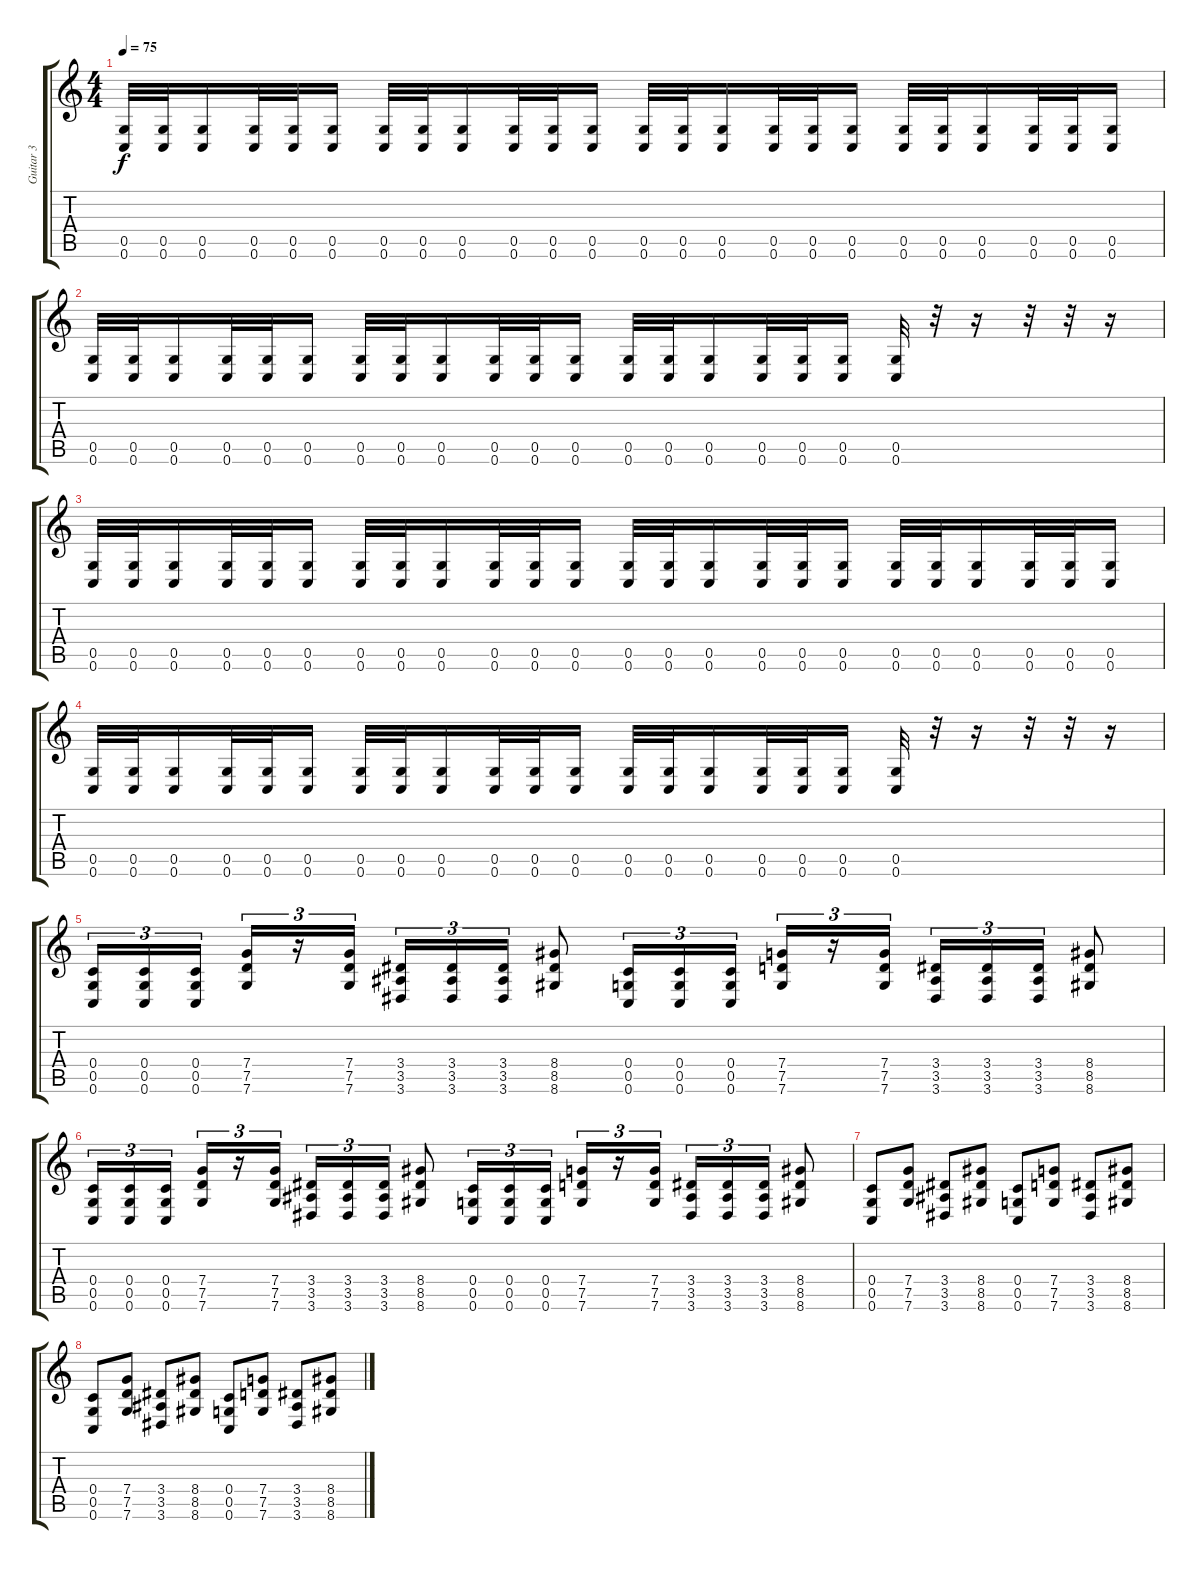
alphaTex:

\track ("Guitar 3" "Guitar 3") {instrument distortionguitar}
\staff {score tabs}
\tuning (D4 A3 F3 C3 G2 C2) {hide}
\ts (4 4)
\tempo 75
\clef g2
\ks c
(0.5 0.6).32{dy f} (0.5 0.6).32 (0.5 0.6).16 (0.5 0.6).32 (0.5 0.6).32 (0.5 0.6).16 (0.5 0.6).32 (0.5 0.6).32 (0.5 0.6).16 (0.5 0.6).32 (0.5 0.6).32 (0.5 0.6).16 (0.5 0.6).32 (0.5 0.6).32 (0.5 0.6).16 (0.5 0.6).32 (0.5 0.6).32 (0.5 0.6).16 (0.5 0.6).32 (0.5 0.6).32 (0.5 0.6).16 (0.5 0.6).32 (0.5 0.6).32 (0.5 0.6).16 |
(0.5 0.6).32 (0.5 0.6).32 (0.5 0.6).16 (0.5 0.6).32 (0.5 0.6).32 (0.5 0.6).16 (0.5 0.6).32 (0.5 0.6).32 (0.5 0.6).16 (0.5 0.6).32 (0.5 0.6).32 (0.5 0.6).16 (0.5 0.6).32 (0.5 0.6).32 (0.5 0.6).16 (0.5 0.6).32 (0.5 0.6).32 (0.5 0.6).16 (0.5 0.6).32 r.32 r.16 r.32 r.32 r.16 |
(0.5 0.6).32 (0.5 0.6).32 (0.5 0.6).16 (0.5 0.6).32 (0.5 0.6).32 (0.5 0.6).16 (0.5 0.6).32 (0.5 0.6).32 (0.5 0.6).16 (0.5 0.6).32 (0.5 0.6).32 (0.5 0.6).16 (0.5 0.6).32 (0.5 0.6).32 (0.5 0.6).16 (0.5 0.6).32 (0.5 0.6).32 (0.5 0.6).16 (0.5 0.6).32 (0.5 0.6).32 (0.5 0.6).16 (0.5 0.6).32 (0.5 0.6).32 (0.5 0.6).16 |
(0.5 0.6).32 (0.5 0.6).32 (0.5 0.6).16 (0.5 0.6).32 (0.5 0.6).32 (0.5 0.6).16 (0.5 0.6).32 (0.5 0.6).32 (0.5 0.6).16 (0.5 0.6).32 (0.5 0.6).32 (0.5 0.6).16 (0.5 0.6).32 (0.5 0.6).32 (0.5 0.6).16 (0.5 0.6).32 (0.5 0.6).32 (0.5 0.6).16 (0.5 0.6).32 r.32 r.16 r.32 r.32 r.16 |
(0.4 0.5 0.6).16{tu (3 2)} (0.4 0.5 0.6).16{tu (3 2)} (0.4 0.5 0.6).16{tu (3 2) beam splitsecondary} (7.4 7.5 7.6).16{tu (3 2)} r.16{tu (3 2)} (7.4 7.5 7.6).16{tu (3 2)} (3.4 3.5 3.6).16{tu (3 2)} (3.4 3.5 3.6).16{tu (3 2)} (3.4 3.5 3.6).16{tu (3 2)} (8.4 8.5 8.6).8 (0.4 0.5 0.6).16{tu (3 2)} (0.4 0.5 0.6).16{tu (3 2)} (0.4 0.5 0.6).16{tu (3 2) beam splitsecondary} (7.4 7.5 7.6).16{tu (3 2)} r.16{tu (3 2)} (7.4 7.5 7.6).16{tu (3 2)} (3.4 3.5 3.6).16{tu (3 2)} (3.4 3.5 3.6).16{tu (3 2)} (3.4 3.5 3.6).16{tu (3 2)} (8.4 8.5 8.6).8 |
(0.4 0.5 0.6).16{tu (3 2)} (0.4 0.5 0.6).16{tu (3 2)} (0.4 0.5 0.6).16{tu (3 2) beam splitsecondary} (7.4 7.5 7.6).16{tu (3 2)} r.16{tu (3 2)} (7.4 7.5 7.6).16{tu (3 2)} (3.4 3.5 3.6).16{tu (3 2)} (3.4 3.5 3.6).16{tu (3 2)} (3.4 3.5 3.6).16{tu (3 2)} (8.4 8.5 8.6).8 (0.4 0.5 0.6).16{tu (3 2)} (0.4 0.5 0.6).16{tu (3 2)} (0.4 0.5 0.6).16{tu (3 2) beam splitsecondary} (7.4 7.5 7.6).16{tu (3 2)} r.16{tu (3 2)} (7.4 7.5 7.6).16{tu (3 2)} (3.4 3.5 3.6).16{tu (3 2)} (3.4 3.5 3.6).16{tu (3 2)} (3.4 3.5 3.6).16{tu (3 2)} (8.4 8.5 8.6).8 |
(0.4 0.5 0.6).8 (7.4 7.5 7.6).8 (3.4 3.5 3.6).8 (8.4 8.5 8.6).8 (0.4 0.5 0.6).8 (7.4 7.5 7.6).8 (3.4 3.5 3.6).8 (8.4 8.5 8.6).8 |
(0.4 0.5 0.6).8 (7.4 7.5 7.6).8 (3.4 3.5 3.6).8 (8.4 8.5 8.6).8 (0.4 0.5 0.6).8 (7.4 7.5 7.6).8 (3.4 3.5 3.6).8 (8.4 8.5 8.6).8
